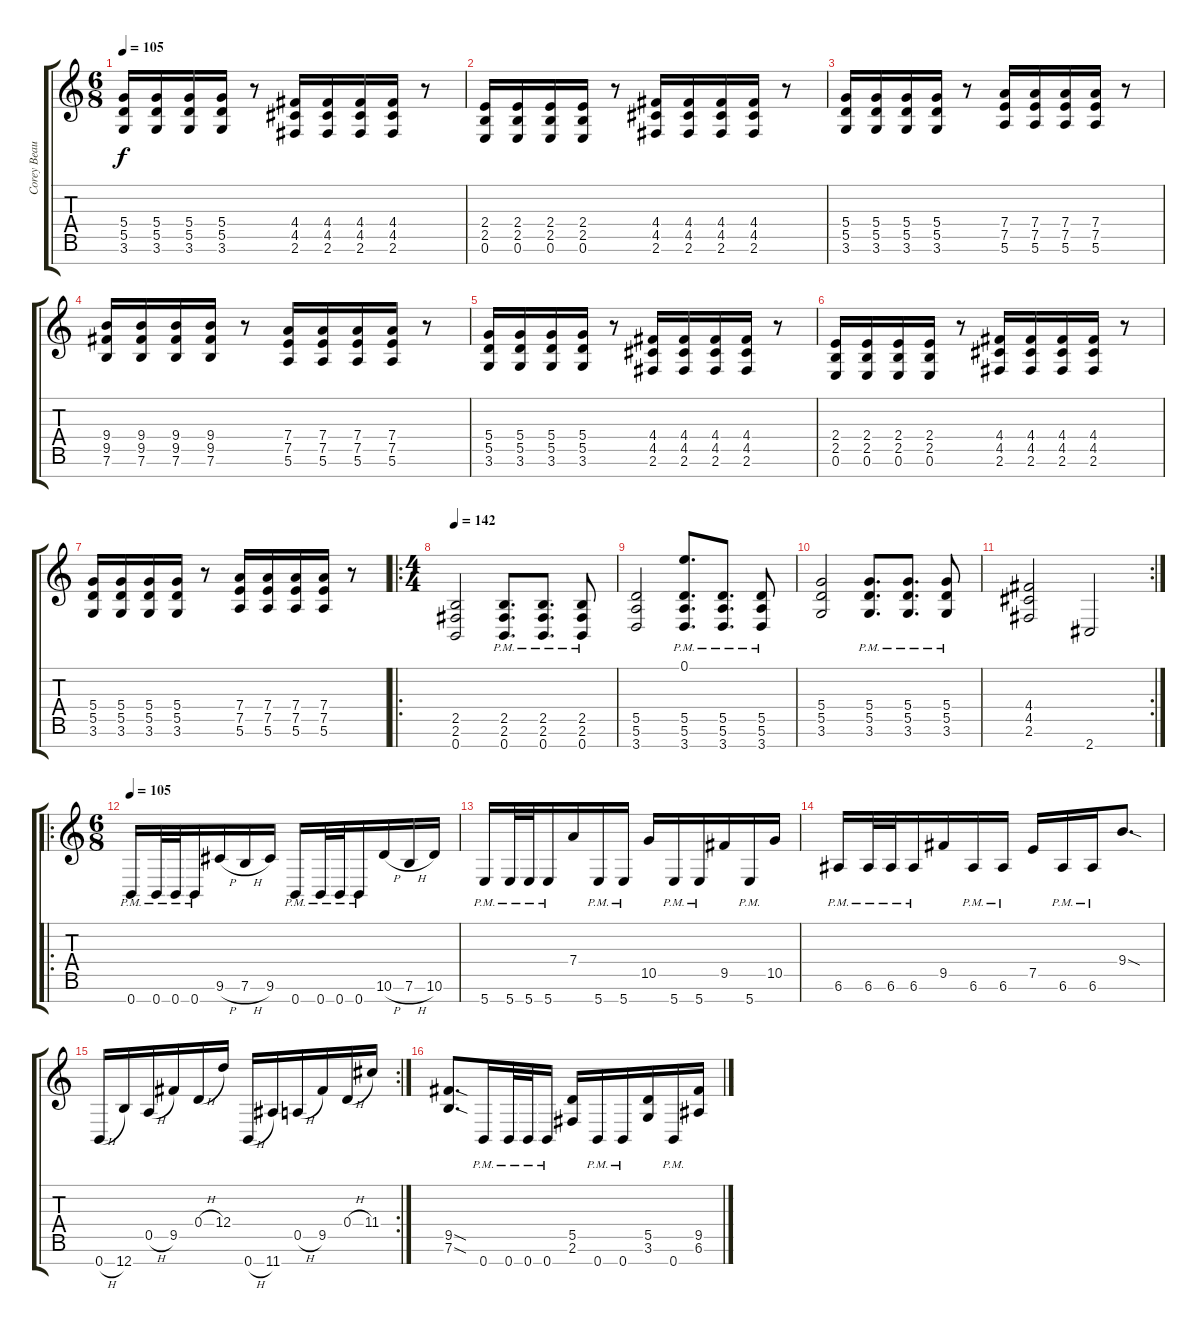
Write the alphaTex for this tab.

\track ("Corey Beaulieu" "Corey Beau") {instrument distortionguitar}
\staff {score tabs}
\tuning (E4 B3 G3 D3 A2 E2 B1) {hide}
\ts (6 8)
\tempo 105
\clef g2
\ks c
(5.4 5.5 3.6).16{dy f} (5.4 5.5 3.6).16 (5.4 5.5 3.6).16 (5.4 5.5 3.6).16 r.8 (4.4 4.5 2.6).16 (4.4 4.5 2.6).16 (4.4 4.5 2.6).16 (4.4 4.5 2.6).16 r.8 |
(2.4 2.5 0.6).16 (2.4 2.5 0.6).16 (2.4 2.5 0.6).16 (2.4 2.5 0.6).16 r.8 (4.4 4.5 2.6).16 (4.4 4.5 2.6).16 (4.4 4.5 2.6).16 (4.4 4.5 2.6).16 r.8 |
(5.4 5.5 3.6).16 (5.4 5.5 3.6).16 (5.4 5.5 3.6).16 (5.4 5.5 3.6).16 r.8 (7.4 7.5 5.6).16 (7.4 7.5 5.6).16 (7.4 7.5 5.6).16 (7.4 7.5 5.6).16 r.8 |
(9.4 9.5 7.6).16 (9.4 9.5 7.6).16 (9.4 9.5 7.6).16 (9.4 9.5 7.6).16 r.8 (7.4 7.5 5.6).16 (7.4 7.5 5.6).16 (7.4 7.5 5.6).16 (7.4 7.5 5.6).16 r.8 |
(5.4 5.5 3.6).16 (5.4 5.5 3.6).16 (5.4 5.5 3.6).16 (5.4 5.5 3.6).16 r.8 (4.4 4.5 2.6).16 (4.4 4.5 2.6).16 (4.4 4.5 2.6).16 (4.4 4.5 2.6).16 r.8 |
(2.4 2.5 0.6).16 (2.4 2.5 0.6).16 (2.4 2.5 0.6).16 (2.4 2.5 0.6).16 r.8 (4.4 4.5 2.6).16 (4.4 4.5 2.6).16 (4.4 4.5 2.6).16 (4.4 4.5 2.6).16 r.8 |
(5.4 5.5 3.6).16 (5.4 5.5 3.6).16 (5.4 5.5 3.6).16 (5.4 5.5 3.6).16 r.8 (7.4 7.5 5.6).16 (7.4 7.5 5.6).16 (7.4 7.5 5.6).16 (7.4 7.5 5.6).16 r.8 |
\ro
\ts (4 4)
\tempo 142
(2.5 2.6 0.7).2 (2.5{pm} 2.6{pm} 0.7{pm}).8{d} (2.5{pm} 2.6{pm} 0.7{pm}).8{d} (2.5{pm} 2.6{pm} 0.7{pm}).8 |
(5.5 5.6 3.7).2 (0.1 5.5{pm} 5.6{pm} 3.7{pm}).8{d} (5.5{pm} 5.6{pm} 3.7{pm}).8{d} (5.5{pm} 5.6{pm} 3.7{pm}).8 |
(5.4 5.5 3.6).2 (5.4{pm} 5.5{pm} 3.6{pm}).8{d} (5.4{pm} 5.5{pm} 3.6{pm}).8{d} (5.4{pm} 5.5{pm} 3.6{pm}).8 |
\rc 2
(4.4 4.5 2.6).2 2.7.2 |
\ro
\ts (6 8)
\tempo 105
0.7{pm}.16 0.7{pm}.32 0.7{pm}.32 0.7{pm}.16 9.6{h}.16 7.6{h}.16 9.6.16 0.7{pm}.16 0.7{pm}.32 0.7{pm}.32 0.7{pm}.16 10.6{h}.16 7.6{h}.16 10.6.16 |
5.7{pm}.16 5.7{pm}.32 5.7{pm}.32 5.7{pm}.16 7.4.16 5.7{pm}.16 5.7{pm}.16 10.5.16 5.7{pm}.16 5.7{pm}.16 9.5.16 5.7{pm}.16 10.5.16 |
6.6{pm}.16 6.6{pm}.32 6.6{pm}.32 6.6{pm}.16 9.5.16 6.6{pm}.16 6.6{pm}.16 7.5.16 6.6{pm}.16 6.6{pm}.16 9.4{sod}.8{d} |
\rc 2
0.7{h}.16 12.7.16 0.5{h}.16 9.5.16 0.4{h}.16 12.4.16 0.7{h}.16 11.7.16 0.5{h}.16 9.5.16 0.4{h}.16 11.4.16 |
(9.5{sod} 7.6{sod}).8{d} 0.7{pm}.16 0.7{pm}.32 0.7{pm}.32 0.7{pm}.16 (5.5 2.6).16 0.7{pm}.16 0.7{pm}.16 (5.5 3.6).16 0.7{pm}.16 (9.5 6.6).16
